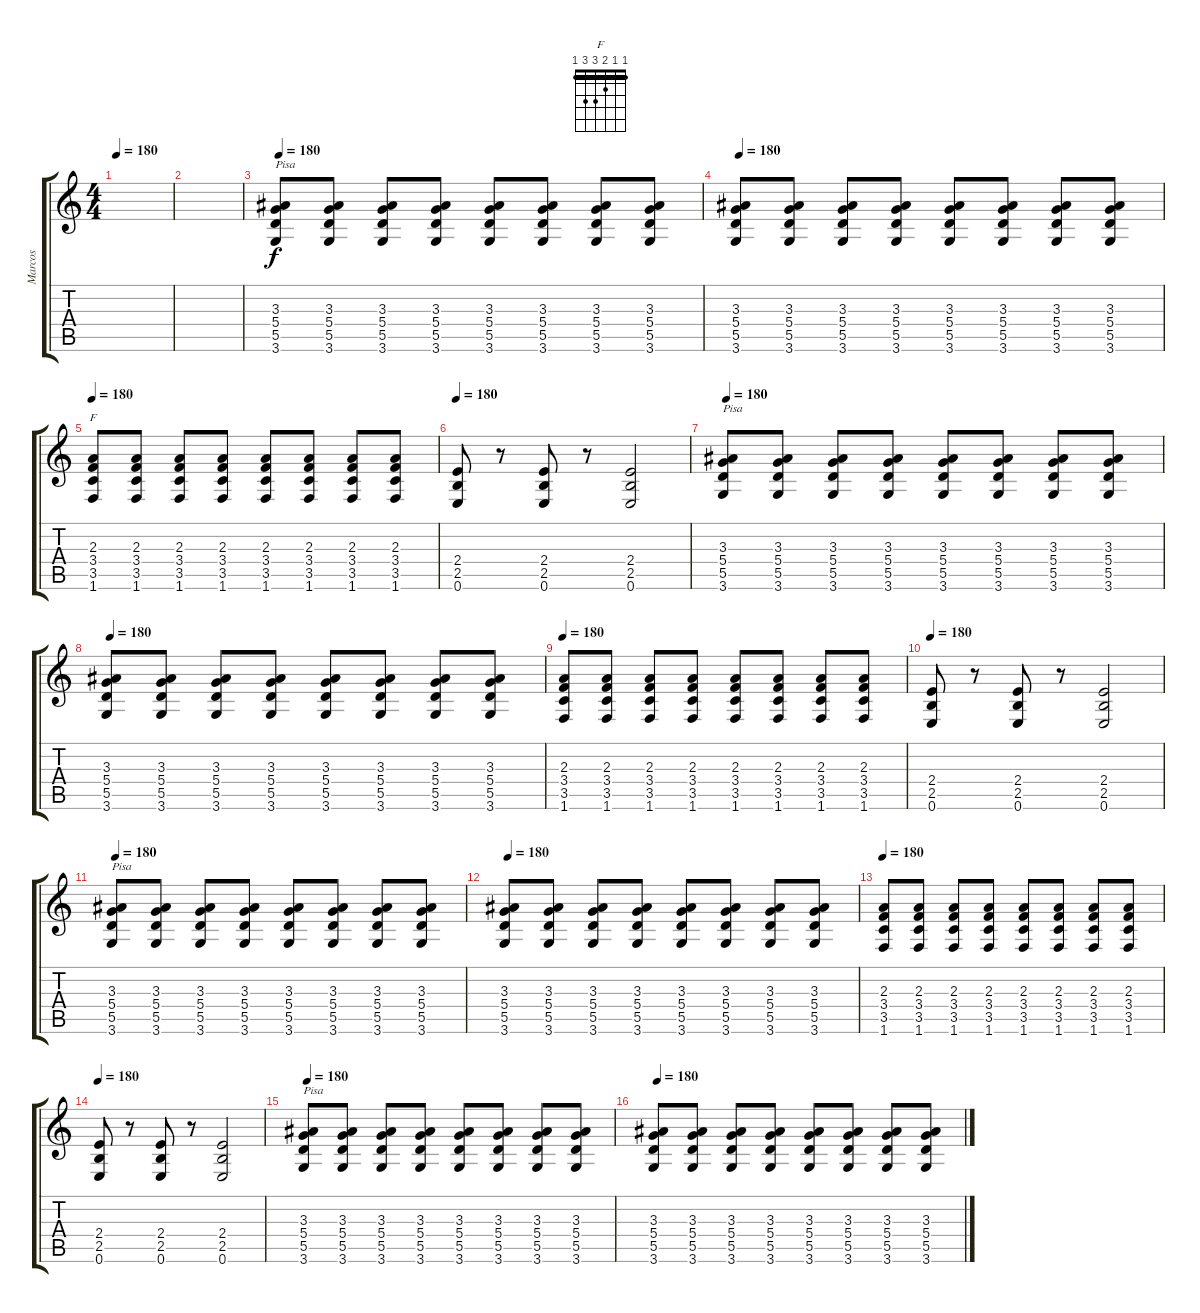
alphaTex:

\track ("Marcos" "Marcos") {instrument acousticguitarnylon}
\staff {score tabs}
\tuning (E4 B3 G3 D3 A2 E2) {hide}
\chord ("F" 1 1 2 3 3 1) {barre 1}
\ts (4 4)
\tempo 180
\clef g2
\ks c
|
|
\tempo 180
(3.3 5.4 5.5 3.6).8{txt "Pisa" instrument distortionguitar} (3.3 5.4 5.5 3.6).8 (3.3 5.4 5.5 3.6).8 (3.3 5.4 5.5 3.6).8 (3.3 5.4 5.5 3.6).8 (3.3 5.4 5.5 3.6).8 (3.3 5.4 5.5 3.6).8 (3.3 5.4 5.5 3.6).8 |
\tempo 180
(3.3 5.4 5.5 3.6).8 (3.3 5.4 5.5 3.6).8 (3.3 5.4 5.5 3.6).8 (3.3 5.4 5.5 3.6).8 (3.3 5.4 5.5 3.6).8 (3.3 5.4 5.5 3.6).8 (3.3 5.4 5.5 3.6).8 (3.3 5.4 5.5 3.6).8 |
\tempo 180
(2.3 3.4 3.5 1.6).8{ch "F"} (2.3 3.4 3.5 1.6).8 (2.3 3.4 3.5 1.6).8 (2.3 3.4 3.5 1.6).8 (2.3 3.4 3.5 1.6).8 (2.3 3.4 3.5 1.6).8 (2.3 3.4 3.5 1.6).8 (2.3 3.4 3.5 1.6).8 |
\tempo 180
(2.4 2.5 0.6).8 r.8 (2.4 2.5 0.6).8 r.8 (2.4 2.5 0.6).2 |
\tempo 180
(3.3 5.4 5.5 3.6).8{txt "Pisa" instrument distortionguitar} (3.3 5.4 5.5 3.6).8 (3.3 5.4 5.5 3.6).8 (3.3 5.4 5.5 3.6).8 (3.3 5.4 5.5 3.6).8 (3.3 5.4 5.5 3.6).8 (3.3 5.4 5.5 3.6).8 (3.3 5.4 5.5 3.6).8 |
\tempo 180
(3.3 5.4 5.5 3.6).8 (3.3 5.4 5.5 3.6).8 (3.3 5.4 5.5 3.6).8 (3.3 5.4 5.5 3.6).8 (3.3 5.4 5.5 3.6).8 (3.3 5.4 5.5 3.6).8 (3.3 5.4 5.5 3.6).8 (3.3 5.4 5.5 3.6).8 |
\tempo 180
(2.3 3.4 3.5 1.6).8 (2.3 3.4 3.5 1.6).8 (2.3 3.4 3.5 1.6).8 (2.3 3.4 3.5 1.6).8 (2.3 3.4 3.5 1.6).8 (2.3 3.4 3.5 1.6).8 (2.3 3.4 3.5 1.6).8 (2.3 3.4 3.5 1.6).8 |
\tempo 180
(2.4 2.5 0.6).8 r.8 (2.4 2.5 0.6).8 r.8 (2.4 2.5 0.6).2 |
\tempo 180
(3.3 5.4 5.5 3.6).8{txt "Pisa" instrument distortionguitar} (3.3 5.4 5.5 3.6).8 (3.3 5.4 5.5 3.6).8 (3.3 5.4 5.5 3.6).8 (3.3 5.4 5.5 3.6).8 (3.3 5.4 5.5 3.6).8 (3.3 5.4 5.5 3.6).8 (3.3 5.4 5.5 3.6).8 |
\tempo 180
(3.3 5.4 5.5 3.6).8 (3.3 5.4 5.5 3.6).8 (3.3 5.4 5.5 3.6).8 (3.3 5.4 5.5 3.6).8 (3.3 5.4 5.5 3.6).8 (3.3 5.4 5.5 3.6).8 (3.3 5.4 5.5 3.6).8 (3.3 5.4 5.5 3.6).8 |
\tempo 180
(2.3 3.4 3.5 1.6).8 (2.3 3.4 3.5 1.6).8 (2.3 3.4 3.5 1.6).8 (2.3 3.4 3.5 1.6).8 (2.3 3.4 3.5 1.6).8 (2.3 3.4 3.5 1.6).8 (2.3 3.4 3.5 1.6).8 (2.3 3.4 3.5 1.6).8 |
\tempo 180
(2.4 2.5 0.6).8 r.8 (2.4 2.5 0.6).8 r.8 (2.4 2.5 0.6).2 |
\tempo 180
(3.3 5.4 5.5 3.6).8{txt "Pisa" instrument distortionguitar} (3.3 5.4 5.5 3.6).8 (3.3 5.4 5.5 3.6).8 (3.3 5.4 5.5 3.6).8 (3.3 5.4 5.5 3.6).8 (3.3 5.4 5.5 3.6).8 (3.3 5.4 5.5 3.6).8 (3.3 5.4 5.5 3.6).8 |
\tempo 180
(3.3 5.4 5.5 3.6).8 (3.3 5.4 5.5 3.6).8 (3.3 5.4 5.5 3.6).8 (3.3 5.4 5.5 3.6).8 (3.3 5.4 5.5 3.6).8 (3.3 5.4 5.5 3.6).8 (3.3 5.4 5.5 3.6).8 (3.3 5.4 5.5 3.6).8
